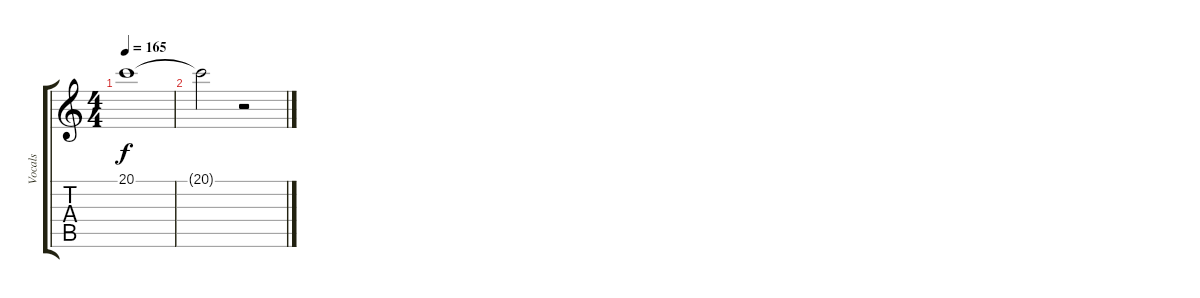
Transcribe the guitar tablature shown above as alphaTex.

\track ("Vocals" "Vocals") {instrument ocarina}
\staff {score tabs}
\tuning (E4 B3 G3 D3 A2 E2) {hide}
\ts (4 4)
\tempo 165
\clef g2
\ks c
20.1.1{dy f} |
20.1{t}.2 r.2
